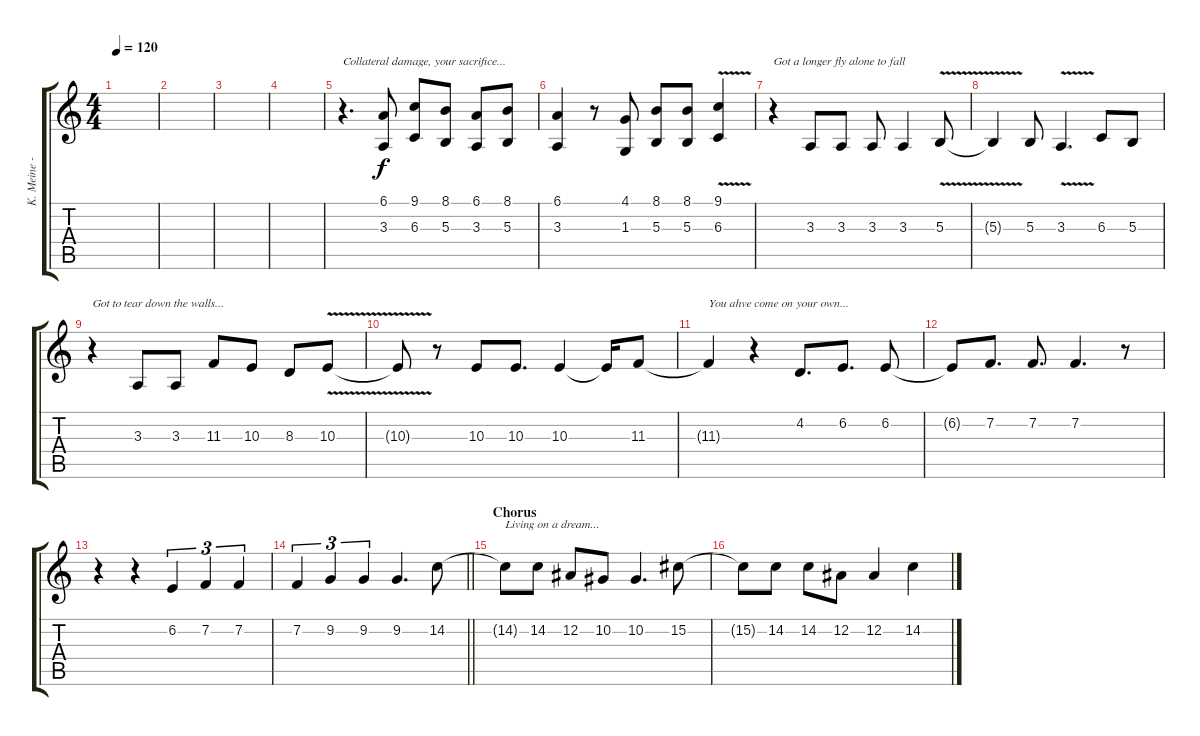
\track ("K. Meine - Vocals" "K. Meine -") {instrument lead6voice}
\staff {score tabs}
\tuning (Eb4 Bb3 Gb3 Db3 Ab2 Eb2) {hide}
\ts (4 4)
\tempo 120
\clef g2
\ks c
|
|
|
|
r.4{d txt "Collateral damage, your sacrifice..."} (6.1 3.3).8 (9.1 6.3).8 (8.1 5.3).8 (6.1 3.3).8 (8.1 5.3).8 |
(6.1 3.3).4 r.8 (4.1 1.3).8 (8.1 5.3).8 (8.1 5.3).8 (9.1 6.3{v}).4 |
r.4{txt "Got a longer fly alone to fall"} 3.3.8 3.3.8 3.3.8 3.3.4 5.3{v}.8 |
5.3{t}.4 5.3.8 3.3{v}.4{d} 6.3.8 5.3.8 |
r.4{txt "Got to tear down the walls..."} 3.3.8 3.3.8 11.3.8 10.3.8 8.3.8 10.3{v}.8 |
10.3{t}.8 r.8 10.3.8 10.3.8{d} 10.3.4 10.3{t}.16 11.3.8 |
11.3{t}.4{txt "You ahve come on your own..."} r.4 4.2.8{d} 6.2.8{d} 6.2.8 |
6.2{t}.8 7.2.8{d} 7.2.8{d} 7.2.4{d} r.8 |
r.4 r.4 6.2.4{tu (3 2)} 7.2.4{tu (3 2)} 7.2.4{tu (3 2)} |
\barLineRight lightlight
7.2.4{tu (3 2)} 9.2.4{tu (3 2)} 9.2.4{tu (3 2)} 9.2.4{d} 14.2.8 |
\section ("" "Chorus")
14.2{t}.8{txt "Living on a dream..."} 14.2.8 12.2.8 10.2.8 10.2.4{d} 15.2.8 |
15.2{t}.8 14.2.8 14.2.8 12.2.8 12.2.4 14.2.4
